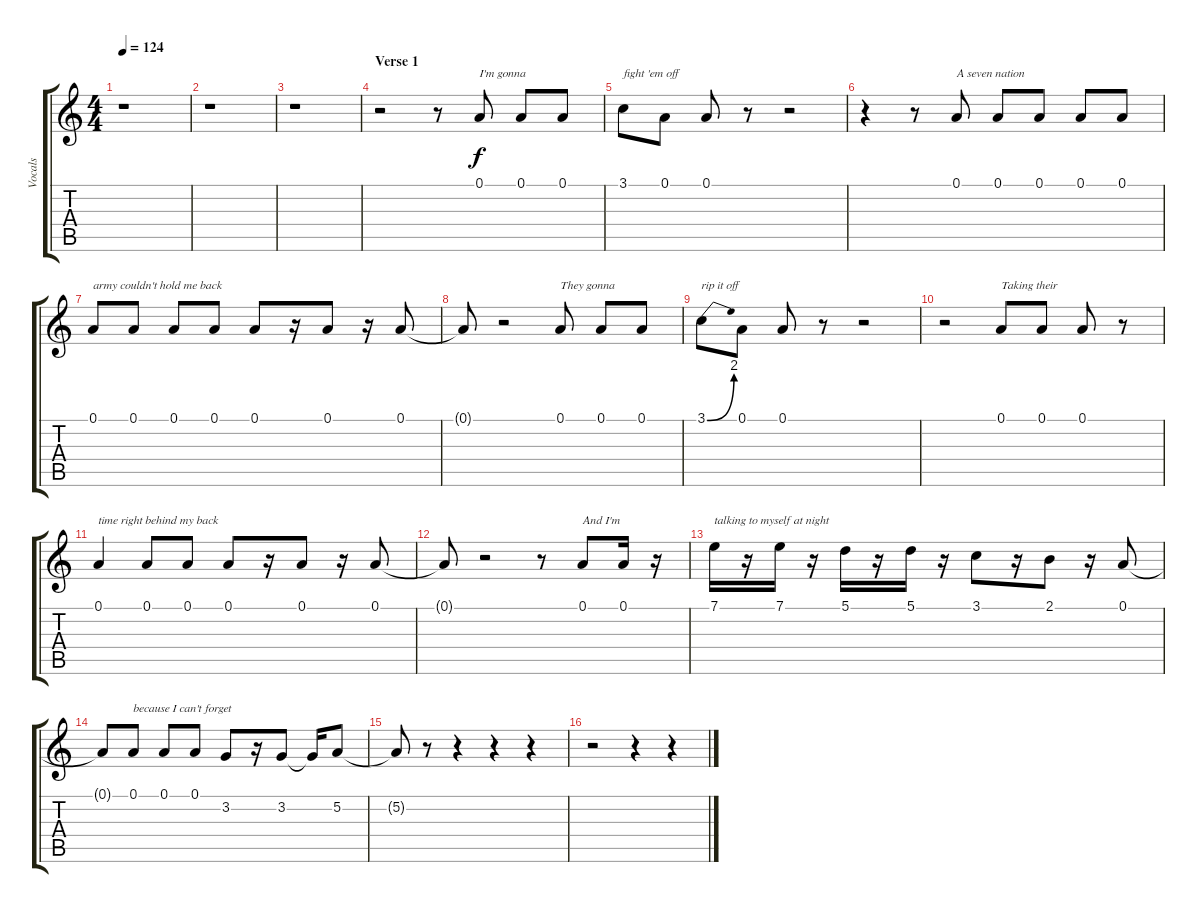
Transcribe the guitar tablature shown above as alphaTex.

\track ("Vocals" "Vocals") {instrument oboe}
\staff {score tabs}
\tuning (A4 E4 C4 G3 D3 A2) {hide}
\ts (4 4)
\tempo 124
\clef g2
\ks c
r.1{dy f} |
r.1 |
r.1 |
\section ("" "Verse 1")
r.2{volume 16 instrument oboe} r.8 0.1.8{txt "I'm gonna"} 0.1.8 0.1.8 |
3.1.8{txt "fight 'em off"} 0.1.8 0.1.8 r.8 r.2 |
r.4 r.8 0.1.8{txt "A seven nation"} 0.1.8 0.1.8 0.1.8 0.1.8 |
0.1.8{txt "army couldn't hold me back"} 0.1.8 0.1.8 0.1.8 0.1.8 r.16 0.1.8 r.16 0.1.8 |
0.1{t}.8 r.2 0.1.8{txt "They gonna"} 0.1.8 0.1.8 |
3.1{be (bend 0 0 60 8)}.8{txt "rip it off"} 0.1.8 0.1.8 r.8 r.2 |
r.2 0.1.8{txt "Taking their"} 0.1.8 0.1.8 r.8 |
0.1.4{txt "time right behind my back"} 0.1.8 0.1.8 0.1.8 r.16 0.1.8 r.16 0.1.8 |
0.1{t}.8 r.2 r.8 0.1.8{txt "And I'm"} 0.1.16 r.16 |
7.1.16{txt "talking to myself at night"} r.16 7.1.16 r.16 5.1.16 r.16 5.1.16 r.16 3.1.8 r.16 2.1.8 r.16 0.1.8 |
0.1{t}.8 0.1.8{txt "because I can't forget"} 0.1.8 0.1.8 3.2.8 r.16 3.2.8 3.2{t}.16 5.2.8 |
5.2{t}.8 r.8 r.4 r.4 r.4 |
r.2 r.4 r.4
